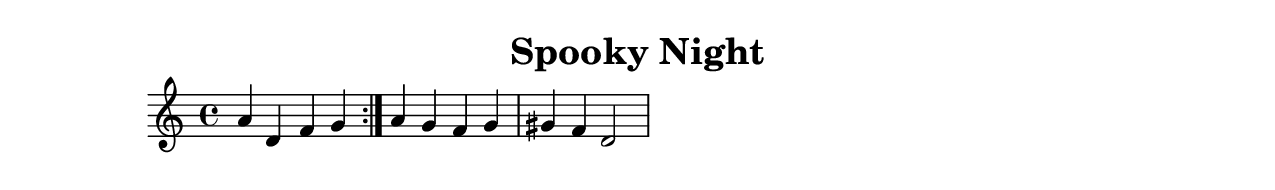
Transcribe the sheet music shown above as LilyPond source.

\version "2.10.33"
\header {
  title = "Spooky Night"
  subtitle = ""
  composer = ""
}
\include "english.ly"
\paper {
	#(set-paper-size "letter")
}
      upper = {
        \clef treble
        \time 4/4
	\repeat volta 2 { a'4 d'4 f'4 g'4 }
	{ a'4 g'4 f'4 g'4 }
	{ gs'4 f'4 d'2 }
       
     }

     \score {

           \new Staff = "upper" \upper
           \layout { }
        
     }
 
      
     \score {
 
    	\unfoldRepeats {

           \new Staff = "upper" \upper
    	}

   		\midi {
     		\context {
       			\Score
       			tempoWholesPerMinute = #(ly:make-moment 90 4)
       		}
     	}
     }
